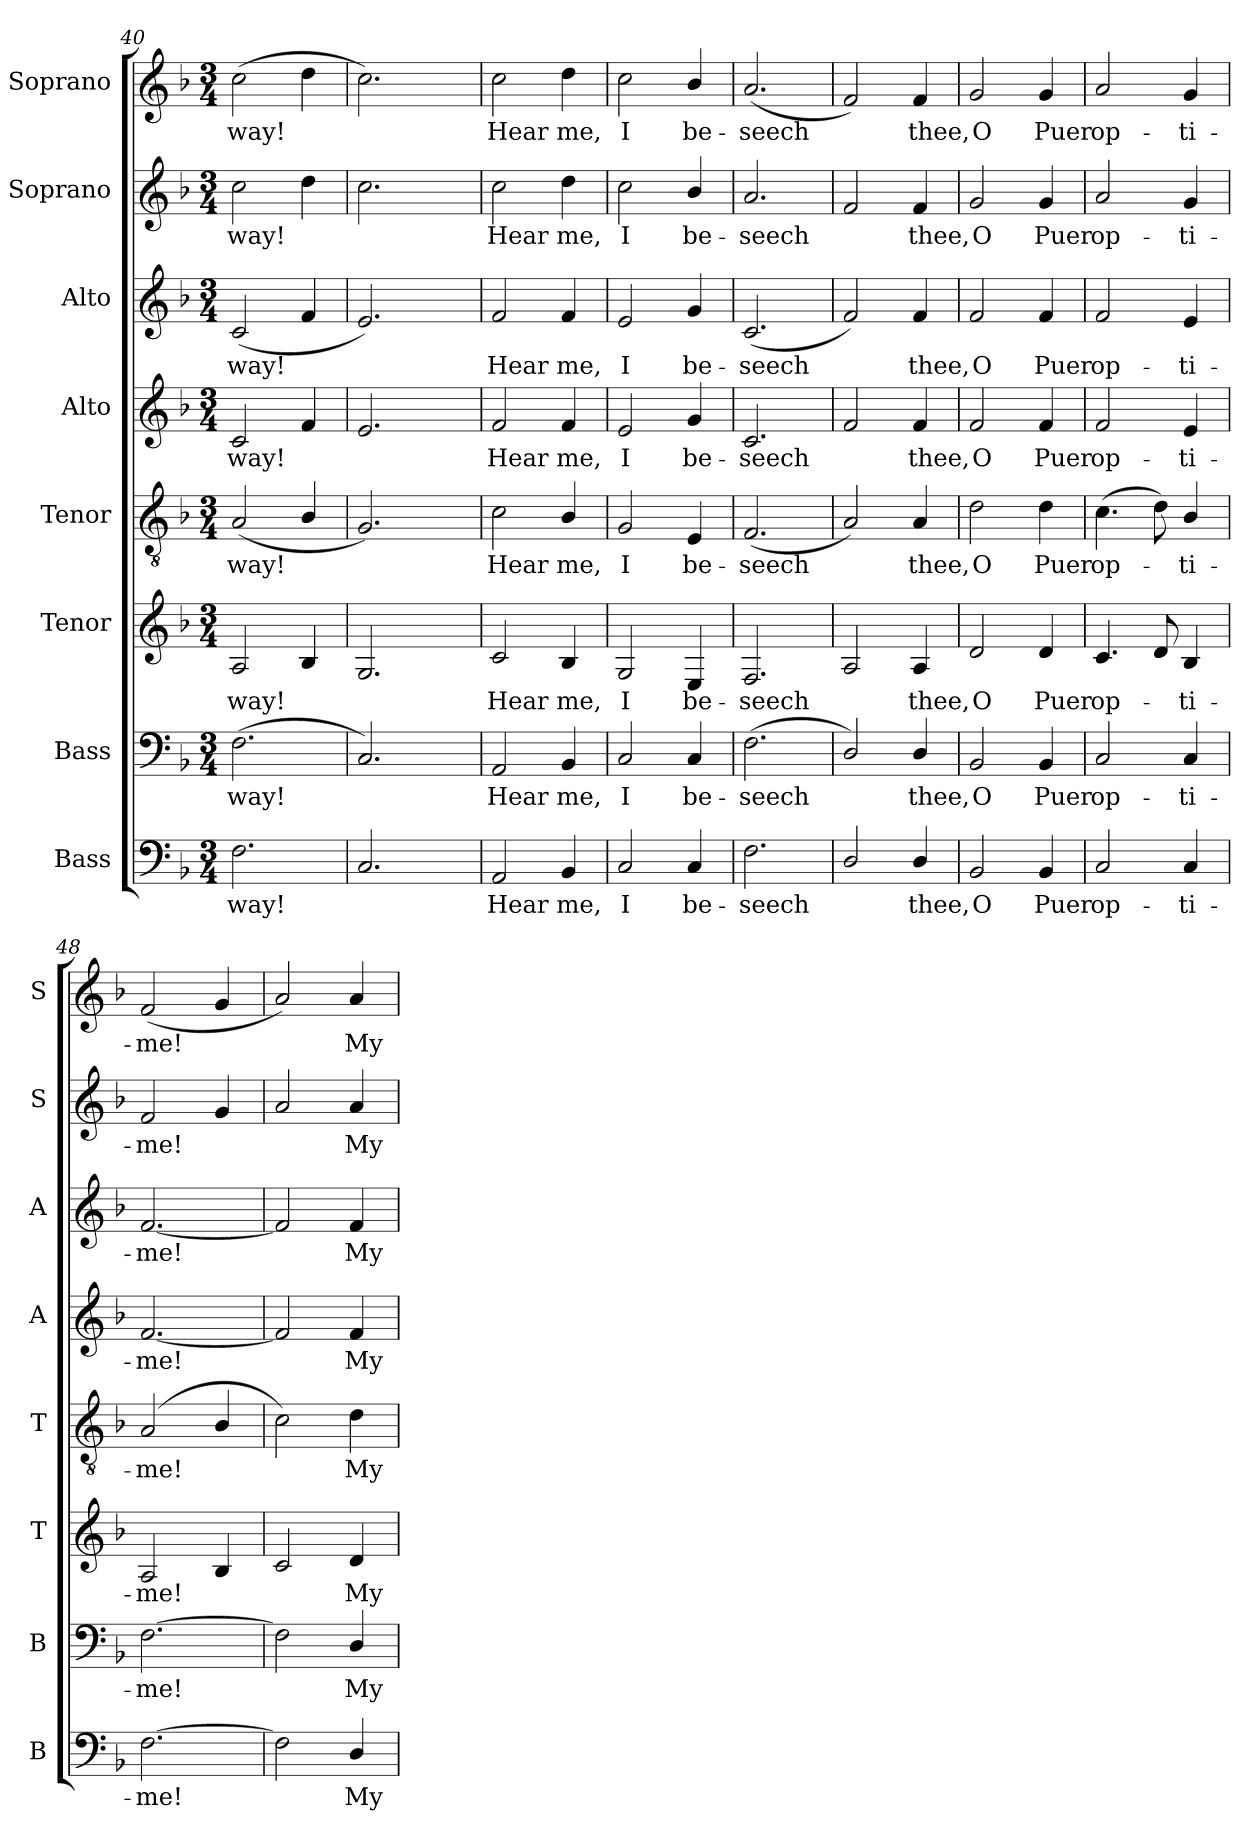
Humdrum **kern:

**kern	**text	**kern	**text	**kern	**text	**kern	**text	**kern	**text	**kern	**text	**kern	**text	**kern	**text
*part8	*part8	*part7	*part7	*part6	*part6	*part5	*part5	*part4	*part4	*part3	*part3	*part2	*part2	*part1	*part1
*staff8	*staff8	*staff7	*staff7	*staff6	*staff6	*staff5	*staff5	*staff4	*staff4	*staff3	*staff3	*staff2	*staff2	*staff1	*staff1
*I"Bass	*	*I"Bass	*	*I"Tenor	*	*I"Tenor	*	*I"Alto	*	*I"Alto	*	*I"Soprano	*	*I"Soprano	*
*I'B	*	*I'B	*	*I'T	*	*I'T	*	*I'A	*	*I'A	*	*I'S	*	*I'S	*
*	*	*clefF4	*	*	*	*clefGv2	*	*	*	*clefG2	*	*	*	*clefG2	*
*k[b-]	*	*k[b-]	*	*k[b-]	*	*k[b-]	*	*k[b-]	*	*k[b-]	*	*k[b-]	*	*k[b-]	*
*F:	*	*F:	*	*F:	*	*F:	*	*F:	*	*F:	*	*F:	*	*F:	*
*M3/4	*	*M3/4	*	*M3/4	*	*M3/4	*	*M3/4	*	*M3/4	*	*M3/4	*	*M3/4	*
=40	=40	=40	=40	=40	=40	=40	=40	=40	=40	=40	=40	=40	=40	=40	=40
!	!LO:LY:b	!	!LO:LY:b	!	!LO:LY:b	!	!LO:LY:b	!	!LO:LY:b	!	!LO:LY:b	!	!LO:LY:b	!	!LO:LY:b
2.F	-way!	(<2.F	-way!	2A	-way!	(<2A	-way!	2c	-way!	(<2c	-way!	2cc	-way!	(>2cc	-way!
.	.	.	.	4B-/	.	4B-/	.	4f	.	4f	.	4dd	.	4dd	.
=41	=41	=41	=41	=41	=41	=41	=41	=41	=41	=41	=41	=41	=41	=41	=41
2.C	.	2.C)	.	2.G	.	2.G)	.	2.e	.	2.e)	.	2.cc	.	2.cc)	.
=42	=42	=42	=42	=42	=42	=42	=42	=42	=42	=42	=42	=42	=42	=42	=42
!	!LO:LY:b	!	!LO:LY:b	!	!LO:LY:b	!	!LO:LY:b	!	!LO:LY:b	!	!LO:LY:b	!	!LO:LY:b	!	!LO:LY:b
2AA	Hear	2AA	Hear	2c	Hear	2c	Hear	2f	Hear	2f	Hear	2cc	Hear	2cc	Hear
!	!LO:LY:b	!	!LO:LY:b	!	!LO:LY:b	!	!LO:LY:b	!	!LO:LY:b	!	!LO:LY:b	!	!LO:LY:b	!	!LO:LY:b
4BB-	me,	4BB-	me,	4B-/	me,	4B-/	me,	4f	me,	4f	me,	4dd	me,	4dd	me,
=43	=43	=43	=43	=43	=43	=43	=43	=43	=43	=43	=43	=43	=43	=43	=43
!	!LO:LY:b	!	!LO:LY:b	!	!LO:LY:b	!	!LO:LY:b	!	!LO:LY:b	!	!LO:LY:b	!	!LO:LY:b	!	!LO:LY:b
2C	I	2C	I	2G	I	2G	I	2e	I	2e	I	2cc	I	2cc	I
!	!LO:LY:b	!	!LO:LY:b	!	!LO:LY:b	!	!LO:LY:b	!	!LO:LY:b	!	!LO:LY:b	!	!LO:LY:b	!	!LO:LY:b
4C	be-	4C	be-	4E	be-	4E	be-	4g	be-	4g	be-	4b-/	be-	4b-/	be-
=44	=44	=44	=44	=44	=44	=44	=44	=44	=44	=44	=44	=44	=44	=44	=44
!	!LO:LY:b	!	!LO:LY:b	!	!LO:LY:b	!	!LO:LY:b	!	!LO:LY:b	!	!LO:LY:b	!	!LO:LY:b	!	!LO:LY:b
2.F	-seech	(>2.F	-seech	2.F	-seech	(<2.F	-seech	2.c	-seech	(<2.c	-seech	2.a	-seech	(<2.a	-seech
=45	=45	=45	=45	=45	=45	=45	=45	=45	=45	=45	=45	=45	=45	=45	=45
2D/	.	2D/)	.	2A	.	2A)	.	2f	.	2f)	.	2f	.	2f)	.
!	!LO:LY:b	!	!LO:LY:b	!	!LO:LY:b	!	!LO:LY:b	!	!LO:LY:b	!	!LO:LY:b	!	!LO:LY:b	!	!LO:LY:b
4D/	thee,	4D/	thee,	4A	thee,	4A	thee,	4f	thee,	4f	thee,	4f	thee,	4f	thee,
=46	=46	=46	=46	=46	=46	=46	=46	=46	=46	=46	=46	=46	=46	=46	=46
!	!LO:LY:b	!	!LO:LY:b	!	!LO:LY:b	!	!LO:LY:b	!	!LO:LY:b	!	!LO:LY:b	!	!LO:LY:b	!	!LO:LY:b
2BB-	O	2BB-	O	2d	O	2d	O	2f	O	2f	O	2g	O	2g	O
!	!LO:LY:b	!	!LO:LY:b	!	!LO:LY:b	!	!LO:LY:b	!	!LO:LY:b	!	!LO:LY:b	!	!LO:LY:b	!	!LO:LY:b
4BB-	Puer	4BB-	Puer	4d	Puer	4d	Puer	4f	Puer	4f	Puer	4g	Puer	4g	Puer
=47	=47	=47	=47	=47	=47	=47	=47	=47	=47	=47	=47	=47	=47	=47	=47
!	!LO:LY:b	!	!LO:LY:b	!	!LO:LY:b	!	!LO:LY:b	!	!LO:LY:b	!	!LO:LY:b	!	!LO:LY:b	!	!LO:LY:b
2C	op-	2C	op-	4.c	op-	(>4.c	op-	2f	op-	2f	op-	2a	op-	2a	op-
.	.	.	.	8d	.	8d)	.	.	.	.	.	.	.	.	.
!	!LO:LY:b	!	!LO:LY:b	!	!LO:LY:b	!	!LO:LY:b	!	!LO:LY:b	!	!LO:LY:b	!	!LO:LY:b	!	!LO:LY:b
4C	-ti-	4C	-ti-	4B-/	ti-	4B-/	ti-	4e	-ti-	4e	-ti-	4g	-ti-	4g	-ti-
=48	=48	=48	=48	=48	=48	=48	=48	=48	=48	=48	=48	=48	=48	=48	=48
!	!LO:LY:b	!	!LO:LY:b	!	!LO:LY:b	!	!LO:LY:b	!	!LO:LY:b	!	!LO:LY:b	!	!LO:LY:b	!	!LO:LY:b
[2.F	-me!	[2.F	-me!	2A	-me!	(<2A	-me!	[2.f	-me!	[2.f	-me!	2f	-me!	(<2f	-me!
.	.	.	.	4B-/	.	4B-/	.	.	.	.	.	4g	.	4g	.
=49	=49	=49	=49	=49	=49	=49	=49	=49	=49	=49	=49	=49	=49	=49	=49
2F]	.	2F]	.	2c	.	2c)	.	2f]	.	2f]	.	2a	.	2a)	.
!	!LO:LY:b	!	!LO:LY:b	!	!LO:LY:b	!	!LO:LY:b	!	!LO:LY:b	!	!LO:LY:b	!	!LO:LY:b	!	!LO:LY:b
4D/	My	4D/	My	4d	My	4d	My	4f	My	4f	My	4a	My	4a	My
=	=	=	=	=	=	=	=	=	=	=	=	=	=	=	=
*-	*-	*-	*-	*-	*-	*-	*-	*-	*-	*-	*-	*-	*-	*-	*-
